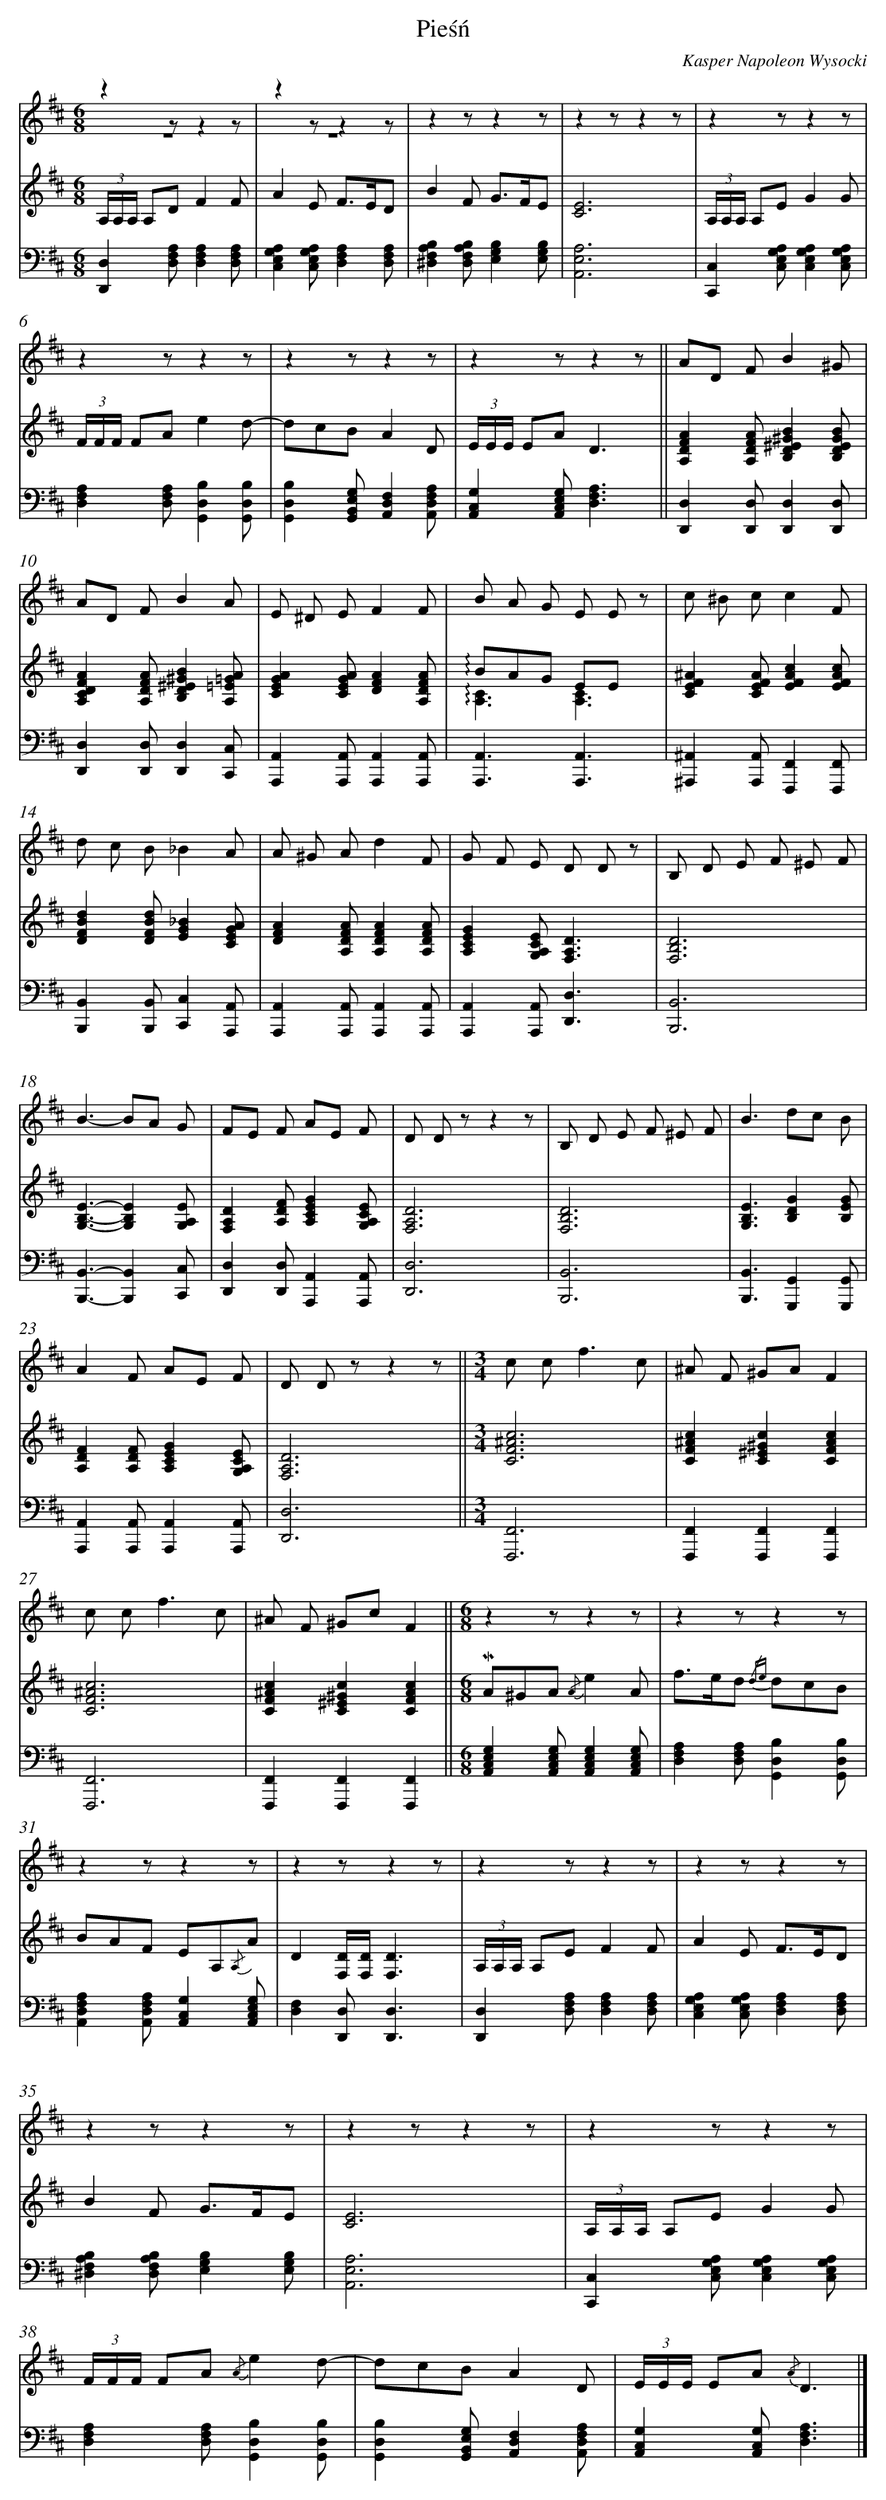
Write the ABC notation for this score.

X:1
T: Pieśń
C: Kasper Napoleon Wysocki
L: 1/8
M: 6/8
V: 1 clef=treble
V: 2 clef=treble
V: 3 clef=bass
K: D
[V:1] z2zz2z & z6 |
[V:2] (3A,/A,/A,/ A,DF2F |
[V:3] [D,2D,,2][A,F,D,][A,2F,2D,2][A,F,D,] |
[V:1] z2zz2z & z6 |
[V:2] A2E F>ED |
[V:3] [A,2G,2E,2C,2][A,G,E,C,][A,2F,2D,2][A,F,D,] |
[V:1] z2zz2z |
[V:2] B2F G>FE |
[V:3] [B,2A,2F,2^D,2][B,A,F,D,][B,2G,2E,2][B,G,E,] |
[V:1] z2zz2z |
[V:2] [E6C6] |
[V:3] [A,6E,6A,,6] |
[V:1] z2zz2z |
[V:2] (3A,/A,/A,/ A,EG2G |
[V:3] [C,2C,,2][A,G,E,C,][A,2G,2E,2C,2][A,G,E,C,] |
[V:1] z2zz2z |
[V:2] (3F/F/F/ FAe2d- |
[V:3] [A,2F,2D,2][A,F,D,][B,2D,2G,,2][B,D,G,,] |
[V:1] z2zz2z |
[V:2] dcBA2D |
[V:3] [B,2D,2G,,2][G,E,B,,G,,][F,2D,2A,,2][A,F,D,A,,] |
[V:1] z2zz2z ||
[V:2] (3E/E/E/ EAD3 ||
[V:3] [G,2C,2A,,2][G,E,C,A,,][A,3F,3D,3] ||
[V:1] AD FB2^G |
[V:2] [A2F2D2A,2][AFDA,][B2^G2^E2D2B,2][BGEDB,] |
[V:3] [D,2D,,2][D,D,,][D,2D,,2][D,D,,] |
[V:1] AD FB2A |
[V:2] [A2F2D2C2A,2][AFDA,][B2^G2^E2D2B,2][A=G=EA,] |
[V:3] [D,2D,,2][D,D,,][D,2D,,2][C,C,,] |
[V:1] E ^D EF2F |
[V:2] [A2G2E2C2][AGEC][A2F2D2][AFDA,] |
[V:3] [A,,2A,,,2][A,,A,,,][A,,2A,,,2][A,,A,,,] |
[V:1] B A G E E z |
[V:2] !arpeggio!BAG EE x & !arpeggio![C3A,3][C3A,3] |
[V:3] [A,,3A,,,3][A,,3A,,,3] |
[V:1] c ^B cc2F |
[V:2] [^A2F2E2C2][AFEC][c2A2F2E2][cAFE] |
[V:3] [^A,,2^A,,,2][A,,A,,,][F,,2F,,,2][F,,F,,,] |
[V:1] d c B_B2A |
[V:2] [d2B2F2D2][dBFD][_B2G2E2][AGEC] |
[V:3] [B,,2B,,,2][B,,B,,,][C,2C,,2][A,,A,,,] |
[V:1] A ^G Ad2F |
[V:2] [A2F2D2][AFDA,][A2F2D2A,2][AFDA,] |
[V:3] [A,,2A,,,2][A,,A,,,][A,,2A,,,2][A,,A,,,] |
[V:1] G F E D D z |
[V:2] [G2E2C2A,2][ECA,G,][D3A,3F,3] |
[V:3] [A,,2A,,,2][A,,A,,,][D,3D,,3] |
[V:1] B, D E F ^E F |
[V:2] [D6B,6F,6] |
[V:3] [B,,6B,,,6] |
[V:1] B2>-B2A G |
[V:2] [E3B,3G,3]-[E2B,2G,2][EA,G,] |
[V:3] [B,,3B,,,3]-[B,,2B,,,2][C,C,,] |
[V:1] FE F AE F |
[V:2] [D2A,2F,2][FDA,][G2E2C2A,2][ECA,G,] |
[V:3] [D,2D,,2][D,D,,][A,,2A,,,2][A,,A,,,] |
[V:1] D D zz2z |
[V:2] [D6A,6F,6] |
[V:3] [D,6D,,6] |
[V:1] B, D E F ^E F |
[V:2] [D6B,6F,6] |
[V:3] [B,,6B,,,6] |
[V:1] B2>d2c B |
[V:2] [E3B,3G,3][G2D2B,2][GEB,] |
[V:3] [B,,3B,,,3][G,,2G,,,2][G,,G,,,] |
[V:1] A2F AE F |
[V:2] [F2D2A,2][FDA,][G2E2C2A,2][ECA,G,] |
[V:3] [A,,2A,,,2][A,,A,,,][A,,2A,,,2][A,,A,,,] |
[V:1] D D zz2z ||
[V:2] [D6A,6F,6] ||
[V:3] [D,6D,,6] ||
[V:1] [M:3/4]c c2<f2c |
[V:2] [M:3/4][c6^A6F6C6] |
[V:3] [M:3/4][F,,6F,,,6] |
[V:1] ^A F ^GAF2 |
[V:2] [c2^A2F2C2][c2^G2^E2C2][c2A2F2C2] |
[V:3] [F,,2F,,,2][F,,2F,,,2][F,,2F,,,2] |
[V:1] c c2<f2c |
[V:2] [c6^A6F6C6] |
[V:3] [F,,6F,,,6] |
[V:1] ^A F ^GcF2 ||
[V:2] [c2^A2F2C2][c2^G2^E2C2][c2A2F2C2] ||
[V:3] [F,,2F,,,2][F,,2F,,,2][F,,2F,,,2] ||
[V:1] [M:6/8]z2zz2z |
[V:2] [M:6/8]!mordent!A^GA {/A}e2A |
[V:3] [M:6/8][G,2E,2C,2A,,2][G,E,C,A,,][G,2E,2C,2A,,2][G,E,C,A,,] |
[V:1] z2zz2z |
[V:2] f>ed {/de} dcB |
[V:3] [A,2F,2D,2][A,F,D,][B,2D,2G,,2][B,D,G,,] |
[V:1] z2zz2z |
[V:2] BAF EA,{/A,}A |
[V:3] [A,2F,2D,2A,,2][A,F,D,A,,][G,2C,2A,,2][G,E,C,A,,] |
[V:1] z2zz2z |
[V:2] D2[D/F,/][D/F,/][D3F,3] |
[V:3] [F,2D,2][D,D,,][D,3D,,3] |
[V:1] z2zz2z |
[V:2] (3A,/A,/A,/ A,EF2F |
[V:3] [D,2D,,2][A,F,D,][A,2F,2D,2][A,F,D,] |
[V:1] z2zz2z |
[V:2] A2E F>ED |
[V:3] [A,2G,2E,2C,2][A,G,E,C,][A,2F,2D,2][A,F,D,] |
[V:1] z2zz2z |
[V:2] B2F G>FE |
[V:3] [B,2A,2F,2^D,2][B,A,F,D,][B,2G,2E,2][B,G,E,] |
[V:1] z2zz2z |
[V:2] [E6C6] |
[V:3] [A,6E,6A,,6] |
[V:1] z2zz2z |
[V:2] (3A,/A,/A,/ A,EG2G |
[V:3] [C,2C,,2][A,G,E,C,][A,2G,2E,2C,2][A,G,E,C,] |
[V:1] x6 |
[V:2] (3F/F/F/ FA {/A}e2d- |
[V:3] [A,2F,2D,2][A,F,D,][B,2D,2G,,2][B,D,G,,] |
[V:1] x6 |
[V:2] dcBA2D |
[V:3] [B,2D,2G,,2][G,E,B,,G,,][F,2D,2A,,2][A,F,D,A,,] |
[V:1] x6 |]
[V:2] (3E/E/E/ EA {/A}D3 |]
[V:3] [G,2C,2A,,2][G,C,A,,][A,3F,3D,3] |]
